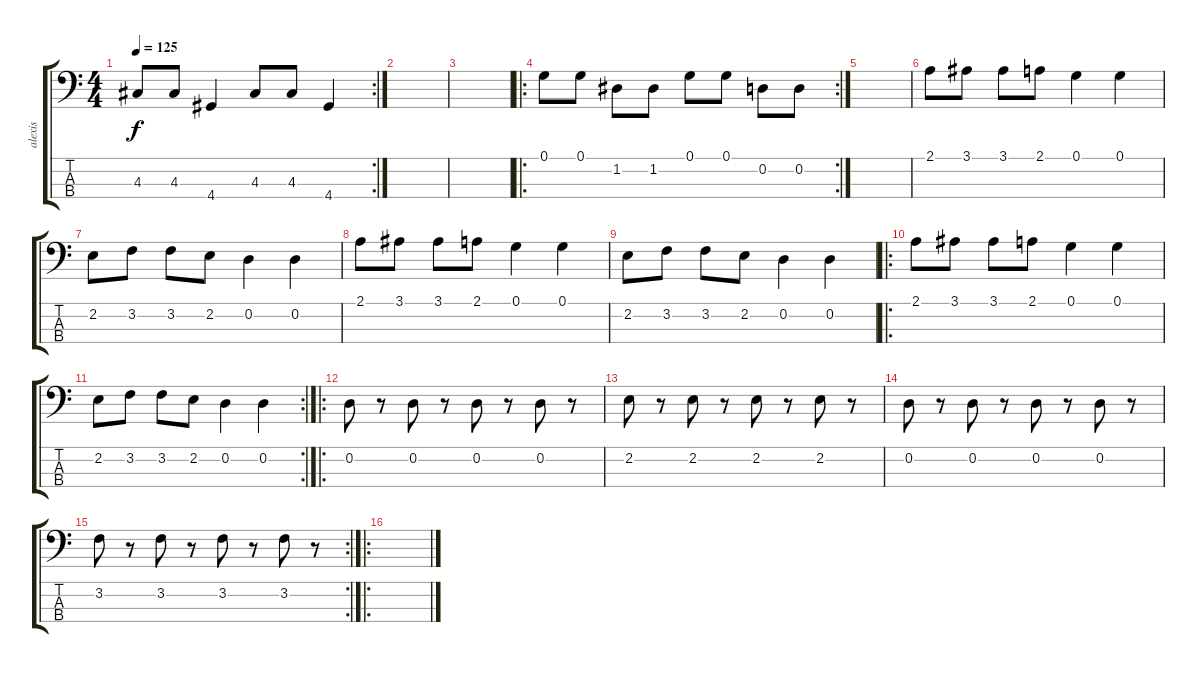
\track ("alexis" "alexis") {instrument acousticbass}
\staff {score tabs}
\tuning (G2 D2 A1 E1) {hide}
\rc 2
\ts (4 4)
\tempo 125
\clef f4
\ks c
4.3.8{dy f} 4.3.8 4.4.4 4.3.8 4.3.8 4.4.4 |
|
|
\ro
\rc 2
0.1.8 0.1.8 1.2.8 1.2.8 0.1.8 0.1.8 0.2.8 0.2.8 |
|
2.1.8 3.1.8 3.1.8 2.1.8 0.1.4 0.1.4 |
2.2.8 3.2.8 3.2.8 2.2.8 0.2.4 0.2.4 |
2.1.8 3.1.8 3.1.8 2.1.8 0.1.4 0.1.4 |
2.2.8 3.2.8 3.2.8 2.2.8 0.2.4 0.2.4 |
\ro
2.1.8 3.1.8 3.1.8 2.1.8 0.1.4 0.1.4 |
\rc 2
2.2.8 3.2.8 3.2.8 2.2.8 0.2.4 0.2.4 |
\ro
0.2.8 r.8 0.2.8 r.8 0.2.8 r.8 0.2.8 r.8 |
2.2.8 r.8 2.2.8 r.8 2.2.8 r.8 2.2.8 r.8 |
0.2.8 r.8 0.2.8 r.8 0.2.8 r.8 0.2.8 r.8 |
\rc 2
3.2.8 r.8 3.2.8 r.8 3.2.8 r.8 3.2.8 r.8 |
\ro
